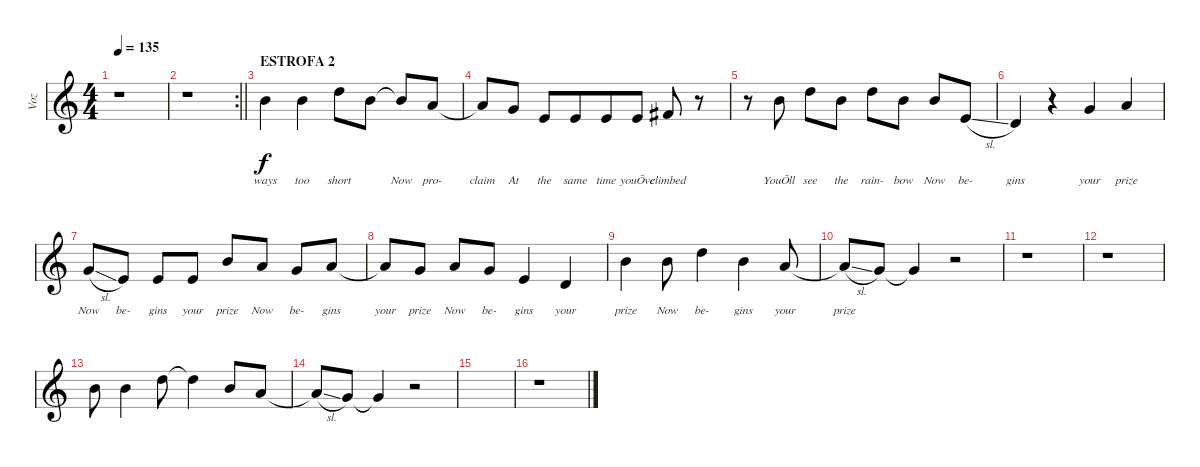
\track ("Voz" "Voz") {instrument altosax}
\staff {score}
\tuning (E4 B3 G3 D3 A2 E2) {hide}
\ts (4 4)
\tempo 135
\clef g2
\ks c
r.1{dy f} |
\rc 2
\barLineRight lightlight
r.1 |
\section ("" "ESTROFA 2")
7.1.4{lyrics (0 "ways") lyrics (1 "") lyrics (2 "") lyrics (3 "") lyrics (4 "") beam merge} 7.1.4{lyrics (0 "too") lyrics (1 "") lyrics (2 "") lyrics (3 "") lyrics (4 "")} 10.1.8{lyrics (0 "short") lyrics (1 "") lyrics (2 "") lyrics (3 "") lyrics (4 "")} 7.1.8{lyrics (0 "") lyrics (1 "") lyrics (2 "") lyrics (3 "") lyrics (4 "")} 7.1{t}.8{lyrics (0 "Now") lyrics (1 "") lyrics (2 "") lyrics (3 "") lyrics (4 "")} 5.1.8{lyrics (0 "pro-") lyrics (1 "") lyrics (2 "") lyrics (3 "") lyrics (4 "")} |
5.1{t}.8{lyrics (0 "claim") lyrics (1 "") lyrics (2 "") lyrics (3 "") lyrics (4 "")} 3.1.8{lyrics (0 "At") lyrics (1 "") lyrics (2 "") lyrics (3 "") lyrics (4 "")} 0.1.8{lyrics (0 "the") lyrics (1 "") lyrics (2 "") lyrics (3 "") lyrics (4 "") beam merge} 0.1.8{lyrics (0 "same") lyrics (1 "") lyrics (2 "") lyrics (3 "") lyrics (4 "") beam merge} 0.1.8{lyrics (0 "time") lyrics (1 "") lyrics (2 "") lyrics (3 "") lyrics (4 "")} 0.1.8{lyrics (0 "youÕve") lyrics (1 "") lyrics (2 "") lyrics (3 "") lyrics (4 "")} 2.1.8{lyrics (0 "climbed") lyrics (1 "") lyrics (2 "") lyrics (3 "") lyrics (4 "")} r.8 |
r.8 7.1.8{lyrics (0 "YouÕll") lyrics (1 "") lyrics (2 "") lyrics (3 "") lyrics (4 "")} 10.1.8{lyrics (0 "see") lyrics (1 "") lyrics (2 "") lyrics (3 "") lyrics (4 "")} 12.2.8{lyrics (0 "the") lyrics (1 "") lyrics (2 "") lyrics (3 "") lyrics (4 "")} 10.1.8{lyrics (0 "rain-") lyrics (1 "") lyrics (2 "") lyrics (3 "") lyrics (4 "")} 12.2.8{lyrics (0 "bow") lyrics (1 "") lyrics (2 "") lyrics (3 "") lyrics (4 "")} 12.2.8{lyrics (0 "Now") lyrics (1 "") lyrics (2 "") lyrics (3 "") lyrics (4 "") beam merge} 9.3{sl}.8{lyrics (0 "be-") lyrics (1 "") lyrics (2 "") lyrics (3 "") lyrics (4 "")} |
7.3.4{lyrics (0 "gins") lyrics (1 "") lyrics (2 "") lyrics (3 "") lyrics (4 "")} r.4 8.2.4{lyrics (0 "your") lyrics (1 "") lyrics (2 "") lyrics (3 "") lyrics (4 "")} 5.1.4{lyrics (0 "prize") lyrics (1 "") lyrics (2 "") lyrics (3 "") lyrics (4 "")} |
3.1{sl}.8{lyrics (0 "Now") lyrics (1 "") lyrics (2 "") lyrics (3 "") lyrics (4 "")} 0.1.8{lyrics (0 "be-") lyrics (1 "") lyrics (2 "") lyrics (3 "") lyrics (4 "")} 0.1.8{lyrics (0 "gins") lyrics (1 "") lyrics (2 "") lyrics (3 "") lyrics (4 "")} 0.1.8{lyrics (0 "your") lyrics (1 "") lyrics (2 "") lyrics (3 "") lyrics (4 "")} 7.1.8{lyrics (0 "prize") lyrics (1 "") lyrics (2 "") lyrics (3 "") lyrics (4 "")} 5.1.8{lyrics (0 "Now") lyrics (1 "") lyrics (2 "") lyrics (3 "") lyrics (4 "")} 3.1.8{lyrics (0 "be-") lyrics (1 "") lyrics (2 "") lyrics (3 "") lyrics (4 "")} 5.1.8{lyrics (0 "gins") lyrics (1 "") lyrics (2 "") lyrics (3 "") lyrics (4 "")} |
5.1{t}.8{lyrics (0 "your") lyrics (1 "") lyrics (2 "") lyrics (3 "") lyrics (4 "")} 3.1.8{lyrics (0 "prize") lyrics (1 "") lyrics (2 "") lyrics (3 "") lyrics (4 "")} 5.1.8{lyrics (0 "Now") lyrics (1 "") lyrics (2 "") lyrics (3 "") lyrics (4 "")} 3.1.8{lyrics (0 "be-") lyrics (1 "") lyrics (2 "") lyrics (3 "") lyrics (4 "") beam merge} 0.1.4{lyrics (0 "gins") lyrics (1 "") lyrics (2 "") lyrics (3 "") lyrics (4 "")} 3.2.4{lyrics (0 "your") lyrics (1 "") lyrics (2 "") lyrics (3 "") lyrics (4 "")} |
7.1.4{lyrics (0 "prize") lyrics (1 "") lyrics (2 "") lyrics (3 "") lyrics (4 "")} 7.1.8{lyrics (0 "Now") lyrics (1 "") lyrics (2 "") lyrics (3 "") lyrics (4 "")} 10.1.4{lyrics (0 "be-") lyrics (1 "") lyrics (2 "") lyrics (3 "") lyrics (4 "")} 7.1.4{lyrics (0 "gins") lyrics (1 "") lyrics (2 "") lyrics (3 "") lyrics (4 "")} 5.1.8{lyrics (0 "your") lyrics (1 "") lyrics (2 "") lyrics (3 "") lyrics (4 "")} |
5.1{sl t}.8{lyrics (0 "prize") lyrics (1 "") lyrics (2 "") lyrics (3 "") lyrics (4 "")} 3.1.8 3.1{t}.4 r.2 |
r.1 |
r.1 |
7.1.8 7.1.4 10.1.8 10.1{t}.4 7.1.8 5.1.8 |
5.1{sl t}.8 3.1.8 3.1{t}.4 r.2 |
|
r.1
